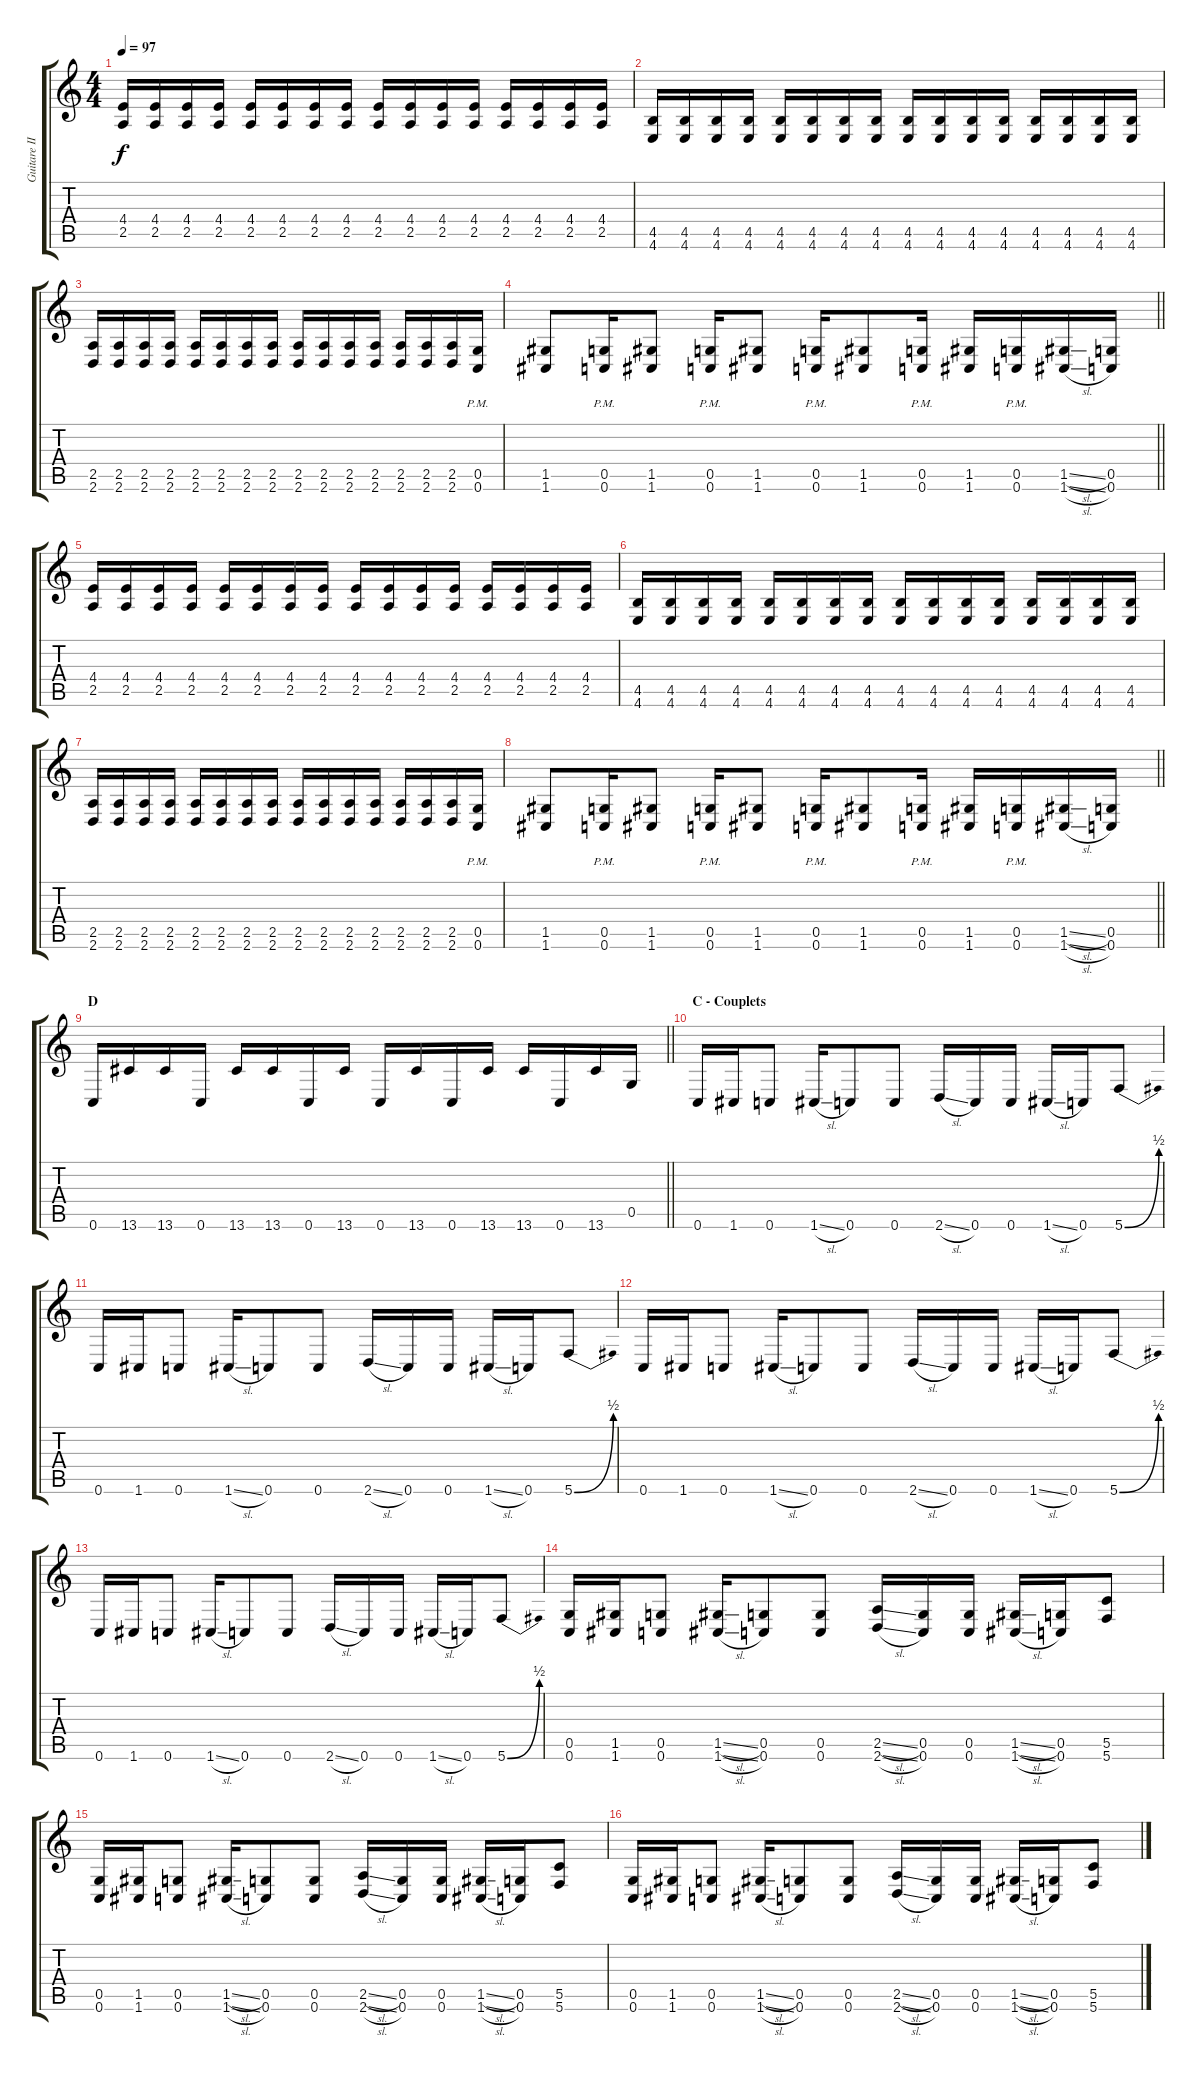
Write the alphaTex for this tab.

\track ("Guitare II" "Guitare II") {instrument distortionguitar}
\staff {score tabs}
\tuning (D4 A3 F3 C3 G2 C2) {hide}
\ts (4 4)
\tempo 97
\clef g2
\ks c
(4.4 2.5).16{dy f} (4.4 2.5).16 (4.4 2.5).16 (4.4 2.5).16 (4.4 2.5).16 (4.4 2.5).16 (4.4 2.5).16 (4.4 2.5).16 (4.4 2.5).16 (4.4 2.5).16 (4.4 2.5).16 (4.4 2.5).16 (4.4 2.5).16 (4.4 2.5).16 (4.4 2.5).16 (4.4 2.5).16 |
(4.5 4.6).16 (4.5 4.6).16 (4.5 4.6).16 (4.5 4.6).16 (4.5 4.6).16 (4.5 4.6).16 (4.5 4.6).16 (4.5 4.6).16 (4.5 4.6).16 (4.5 4.6).16 (4.5 4.6).16 (4.5 4.6).16 (4.5 4.6).16 (4.5 4.6).16 (4.5 4.6).16 (4.5 4.6).16 |
(2.5 2.6).16 (2.5 2.6).16 (2.5 2.6).16 (2.5 2.6).16 (2.5 2.6).16 (2.5 2.6).16 (2.5 2.6).16 (2.5 2.6).16 (2.5 2.6).16 (2.5 2.6).16 (2.5 2.6).16 (2.5 2.6).16 (2.5 2.6).16 (2.5 2.6).16 (2.5 2.6).16 (0.5{pm} 0.6{pm}).16 |
\barLineRight lightlight
(1.5 1.6).8 (0.5{pm} 0.6{pm}).16 (1.5 1.6).8 (0.5{pm} 0.6{pm}).16 (1.5 1.6).8 (0.5{pm} 0.6{pm}).16 (1.5 1.6).8 (0.5{pm} 0.6{pm}).16 (1.5 1.6).16 (0.5{pm} 0.6{pm}).16 (1.5{sl} 1.6{sl}).16 (0.5 0.6).16 |
(4.4 2.5).16 (4.4 2.5).16 (4.4 2.5).16 (4.4 2.5).16 (4.4 2.5).16 (4.4 2.5).16 (4.4 2.5).16 (4.4 2.5).16 (4.4 2.5).16 (4.4 2.5).16 (4.4 2.5).16 (4.4 2.5).16 (4.4 2.5).16 (4.4 2.5).16 (4.4 2.5).16 (4.4 2.5).16 |
(4.5 4.6).16 (4.5 4.6).16 (4.5 4.6).16 (4.5 4.6).16 (4.5 4.6).16 (4.5 4.6).16 (4.5 4.6).16 (4.5 4.6).16 (4.5 4.6).16 (4.5 4.6).16 (4.5 4.6).16 (4.5 4.6).16 (4.5 4.6).16 (4.5 4.6).16 (4.5 4.6).16 (4.5 4.6).16 |
(2.5 2.6).16 (2.5 2.6).16 (2.5 2.6).16 (2.5 2.6).16 (2.5 2.6).16 (2.5 2.6).16 (2.5 2.6).16 (2.5 2.6).16 (2.5 2.6).16 (2.5 2.6).16 (2.5 2.6).16 (2.5 2.6).16 (2.5 2.6).16 (2.5 2.6).16 (2.5 2.6).16 (0.5{pm} 0.6{pm}).16 |
\barLineRight lightlight
(1.5 1.6).8 (0.5{pm} 0.6{pm}).16 (1.5 1.6).8 (0.5{pm} 0.6{pm}).16 (1.5 1.6).8 (0.5{pm} 0.6{pm}).16 (1.5 1.6).8 (0.5{pm} 0.6{pm}).16 (1.5 1.6).16 (0.5{pm} 0.6{pm}).16 (1.5{sl} 1.6{sl}).16 (0.5 0.6).16 |
\section ("" "D")
\barLineRight lightlight
0.6.16{instrument distortionguitar} 13.6.16 13.6.16 0.6.16 13.6.16 13.6.16 0.6.16 13.6.16 0.6.16 13.6.16 0.6.16 13.6.16 13.6.16 0.6.16 13.6.16 0.5.16 |
\section ("" "C - Couplets")
0.6.16 1.6.16 0.6.8 1.6{sl}.16 0.6.8 0.6.8 2.6{sl}.16 0.6.16 0.6.16 1.6{sl}.16 0.6.16 5.6{be (bend 0 0 60 2)}.8 |
0.6.16 1.6.16 0.6.8 1.6{sl}.16 0.6.8 0.6.8 2.6{sl}.16 0.6.16 0.6.16 1.6{sl}.16 0.6.16 5.6{be (bend 0 0 60 2)}.8 |
0.6.16 1.6.16 0.6.8 1.6{sl}.16 0.6.8 0.6.8 2.6{sl}.16 0.6.16 0.6.16 1.6{sl}.16 0.6.16 5.6{be (bend 0 0 60 2)}.8 |
0.6.16 1.6.16 0.6.8 1.6{sl}.16 0.6.8 0.6.8 2.6{sl}.16 0.6.16 0.6.16 1.6{sl}.16 0.6.16 5.6{be (bend 0 0 60 2)}.8 |
(0.5 0.6).16 (1.5 1.6).16 (0.5 0.6).8 (1.5{sl} 1.6{sl}).16 (0.5 0.6).8 (0.5 0.6).8 (2.5{sl} 2.6{sl}).16 (0.5 0.6).16 (0.5 0.6).16 (1.5{sl} 1.6{sl}).16 (0.5 0.6).16 (5.5 5.6).8 |
(0.5 0.6).16 (1.5 1.6).16 (0.5 0.6).8 (1.5{sl} 1.6{sl}).16 (0.5 0.6).8 (0.5 0.6).8 (2.5{sl} 2.6{sl}).16 (0.5 0.6).16 (0.5 0.6).16 (1.5{sl} 1.6{sl}).16 (0.5 0.6).16 (5.5 5.6).8 |
(0.5 0.6).16 (1.5 1.6).16 (0.5 0.6).8 (1.5{sl} 1.6{sl}).16 (0.5 0.6).8 (0.5 0.6).8 (2.5{sl} 2.6{sl}).16 (0.5 0.6).16 (0.5 0.6).16 (1.5{sl} 1.6{sl}).16 (0.5 0.6).16 (5.5 5.6).8
